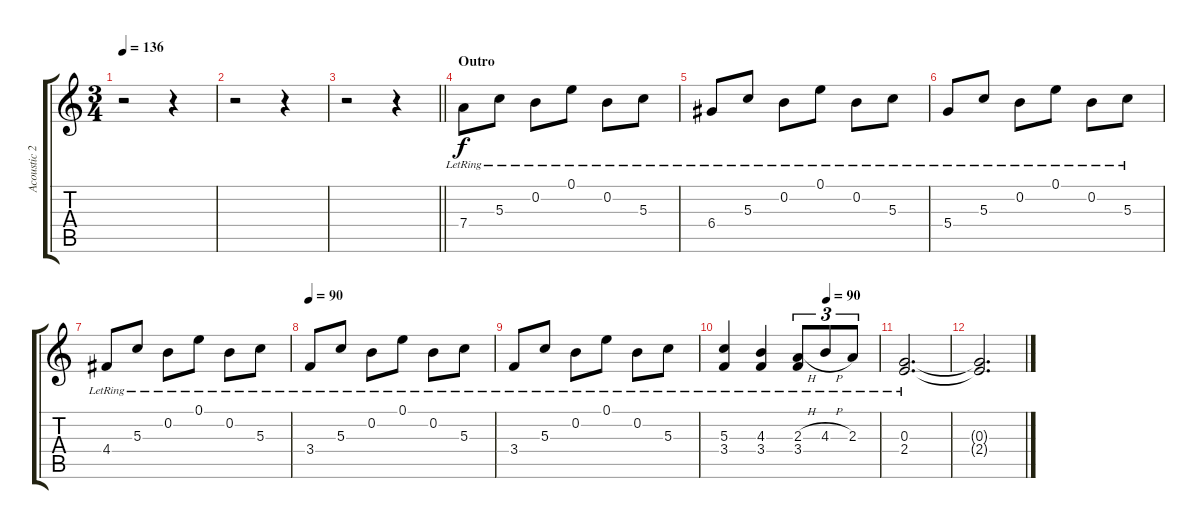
\track ("Acoustic 2" "Acoustic 2") {instrument acousticguitarsteel}
\staff {score tabs}
\tuning (E4 B3 G3 D3 A2 E2) {hide}
\ts (3 4)
\tempo 136
\clef g2
\ks c
r.2{dy f} r.4 |
r.2 r.4 |
\barLineRight lightlight
r.2 r.4 |
\section ("" "Outro")
7.4{lr}.8 5.3{lr}.8 0.2{lr}.8 0.1{lr}.8 0.2{lr}.8 5.3{lr}.8 |
6.4{lr}.8 5.3{lr}.8 0.2{lr}.8 0.1{lr}.8 0.2{lr}.8 5.3{lr}.8 |
5.4{lr}.8 5.3{lr}.8 0.2{lr}.8 0.1{lr}.8 0.2{lr}.8 5.3{lr}.8 |
4.4{lr}.8 5.3{lr}.8 0.2{lr}.8 0.1{lr}.8 0.2{lr}.8 5.3{lr}.8 |
\tempo 80
\tempo 90
3.4{lr}.8 5.3{lr}.8 0.2{lr}.8 0.1{lr}.8 0.2{lr}.8 5.3{lr}.8 |
3.4{lr}.8 5.3{lr}.8 0.2{lr}.8 0.1{lr}.8 0.2{lr}.8 5.3{lr}.8 |
\tempo (90 0.6666666666666666)
(5.3{lr} 3.4{lr}).4 (4.3{lr} 3.4{lr}).4 (2.3{h lr} 3.4{lr}).8{tu (3 2)} 4.3{h lr}.8{tu (3 2)} 2.3{lr}.8{tu (3 2)} |
(0.3{lr} 2.4{lr}).2{d} |
(0.3{t} 2.4{t}).2{d}
